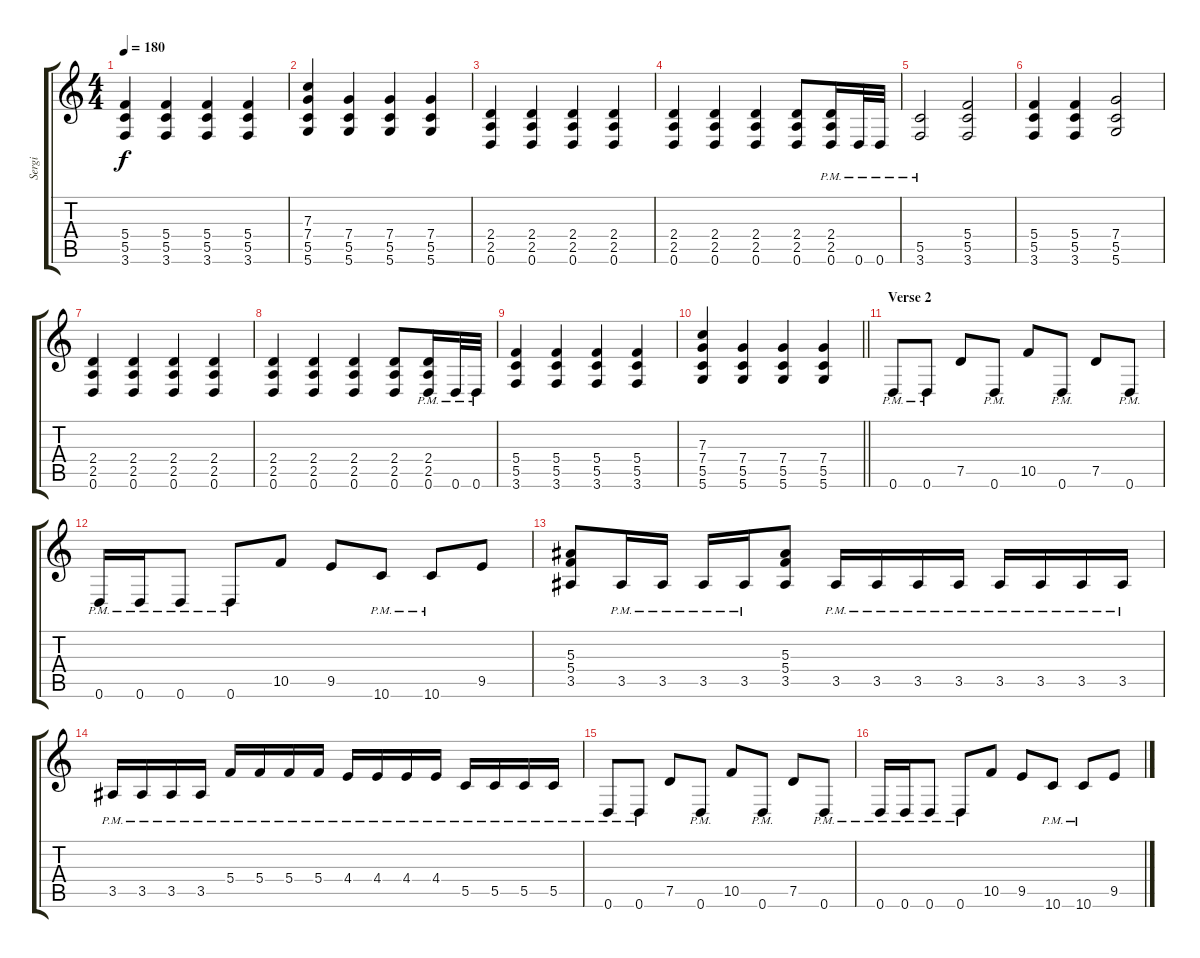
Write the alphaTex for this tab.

\track ("Sergi" "Sergi") {instrument distortionguitar}
\staff {score tabs}
\tuning (D4 A3 F3 C3 G2 D2) {hide}
\ts (4 4)
\tempo 180
\clef g2
\ks c
(5.4 5.5 3.6).4{dy f} (5.4 5.5 3.6).4 (5.4 5.5 3.6).4 (5.4 5.5 3.6).4 |
(7.3 7.4 5.5 5.6).4 (7.4 5.5 5.6).4 (7.4 5.5 5.6).4 (7.4 5.5 5.6).4 |
(2.4 2.5 0.6).4 (2.4 2.5 0.6).4 (2.4 2.5 0.6).4 (2.4 2.5 0.6).4 |
(2.4 2.5 0.6).4 (2.4 2.5 0.6).4 (2.4 2.5 0.6).4 (2.4 2.5 0.6).8 (2.4{pm} 2.5{pm} 0.6{pm}).16 0.6{pm}.32 0.6{pm}.32 |
(5.5{pm} 3.6{pm}).2 (5.4 5.5 3.6).2 |
(5.4 5.5 3.6).4 (5.4 5.5 3.6).4 (7.4 5.5 5.6).2 |
(2.4 2.5 0.6).4 (2.4 2.5 0.6).4 (2.4 2.5 0.6).4 (2.4 2.5 0.6).4 |
(2.4 2.5 0.6).4 (2.4 2.5 0.6).4 (2.4 2.5 0.6).4 (2.4 2.5 0.6).8 (2.4{pm} 2.5{pm} 0.6{pm}).16 0.6{pm}.32 0.6{pm}.32 |
(5.4 5.5 3.6).4 (5.4 5.5 3.6).4 (5.4 5.5 3.6).4 (5.4 5.5 3.6).4 |
\barLineRight lightlight
(7.3 7.4 5.5 5.6).4 (7.4 5.5 5.6).4 (7.4 5.5 5.6).4 (7.4 5.5 5.6).4 |
\section ("" "Verse 2")
0.6{pm}.8 0.6{pm}.8 7.5.8 0.6{pm}.8 10.5.8 0.6{pm}.8 7.5.8 0.6{pm}.8 |
0.6{pm}.16 0.6{pm}.16 0.6{pm}.8 0.6{pm}.8 10.5.8 9.5.8 10.6{pm}.8 10.6{pm}.8 9.5.8 |
(5.3 5.4 3.5).8 3.5{pm}.16 3.5{pm}.16 3.5{pm}.16 3.5{pm}.16 (5.3 5.4 3.5).8 3.5{pm}.16 3.5{pm}.16 3.5{pm}.16 3.5{pm}.16 3.5{pm}.16 3.5{pm}.16 3.5{pm}.16 3.5{pm}.16 |
3.5{pm}.16 3.5{pm}.16 3.5{pm}.16 3.5{pm}.16 5.4{pm}.16 5.4{pm}.16 5.4{pm}.16 5.4{pm}.16 4.4{pm}.16 4.4{pm}.16 4.4{pm}.16 4.4{pm}.16 5.5{pm}.16 5.5{pm}.16 5.5{pm}.16 5.5{pm}.16 |
0.6{pm}.8 0.6{pm}.8 7.5.8 0.6{pm}.8 10.5.8 0.6{pm}.8 7.5.8 0.6{pm}.8 |
0.6{pm}.16 0.6{pm}.16 0.6{pm}.8 0.6{pm}.8 10.5.8 9.5.8 10.6{pm}.8 10.6{pm}.8 9.5.8
